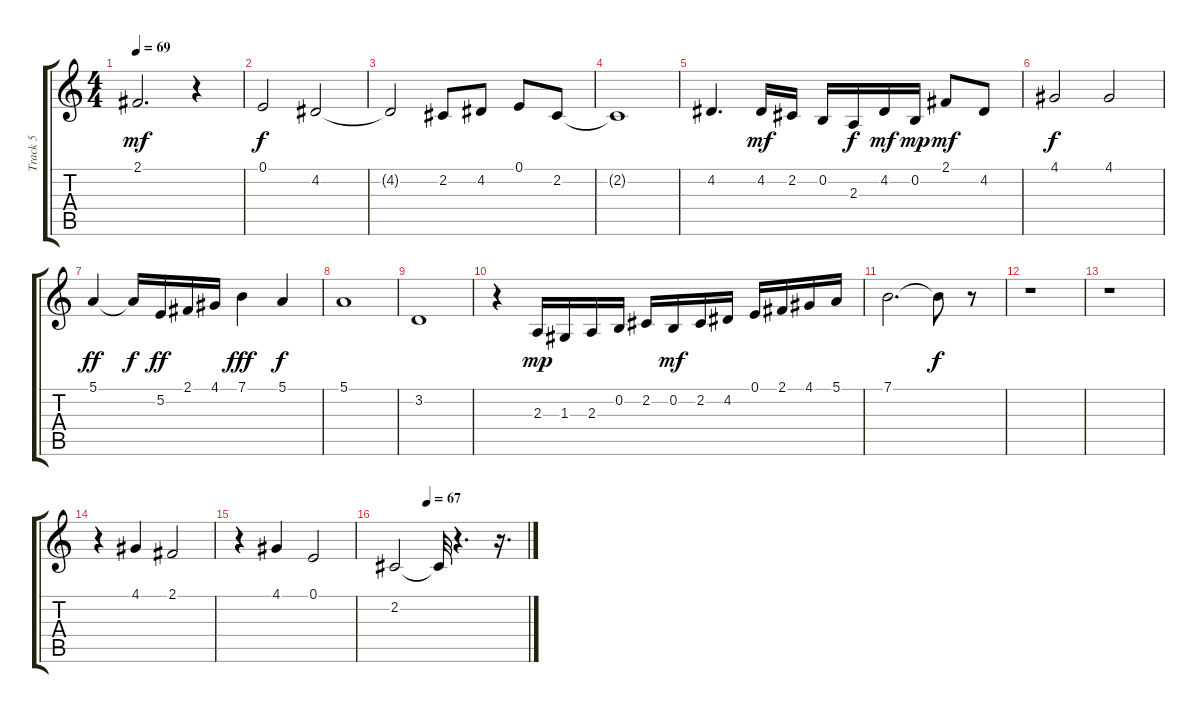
\track ("Track 5" "Track 5") {instrument viola}
\staff {score tabs}
\tuning (E4 B3 G3 D3 A2 E2) {hide}
\ts (4 4)
\tempo 69
\clef g2
\ks c
2.1.2{d dy mf} r.4 |
0.1.2{dy f} 4.2.2 |
4.2{t}.2 2.2.8 4.2.8 0.1.8 2.2.8 |
2.2{t}.1 |
4.2.4{d} 4.2.16{dy mf} 2.2.16 0.2.16 2.3.16{dy f} 4.2.16{dy mf} 0.2.16{dy mp} 2.1.8{dy mf} 4.2.8 |
4.1.2{dy f} 4.1.2 |
5.1.4{dy ff} 5.1{t}.16{dy f} 5.2.16{dy ff} 2.1.16 4.1.16 7.1.4{dy fff} 5.1.4{dy f} |
5.1.1 |
3.2.1 |
r.4 2.3.16{dy mp instrument viola} 1.3.16 2.3.16 0.2.16 2.2.16 0.2.16{dy mf} 2.2.16 4.2.16 0.1.16 2.1.16 4.1.16 5.1.16 |
7.1.2{d} 7.1{t}.8{dy f} r.8 |
r.1 |
r.1 |
r.4 4.1.4{volume 11 instrument stringensemble1} 2.1.2 |
r.4 4.1.4 0.1.2 |
\tempo (67 0.25)
2.2.2 2.2{t}.32 r.4{d} r.16{d}
